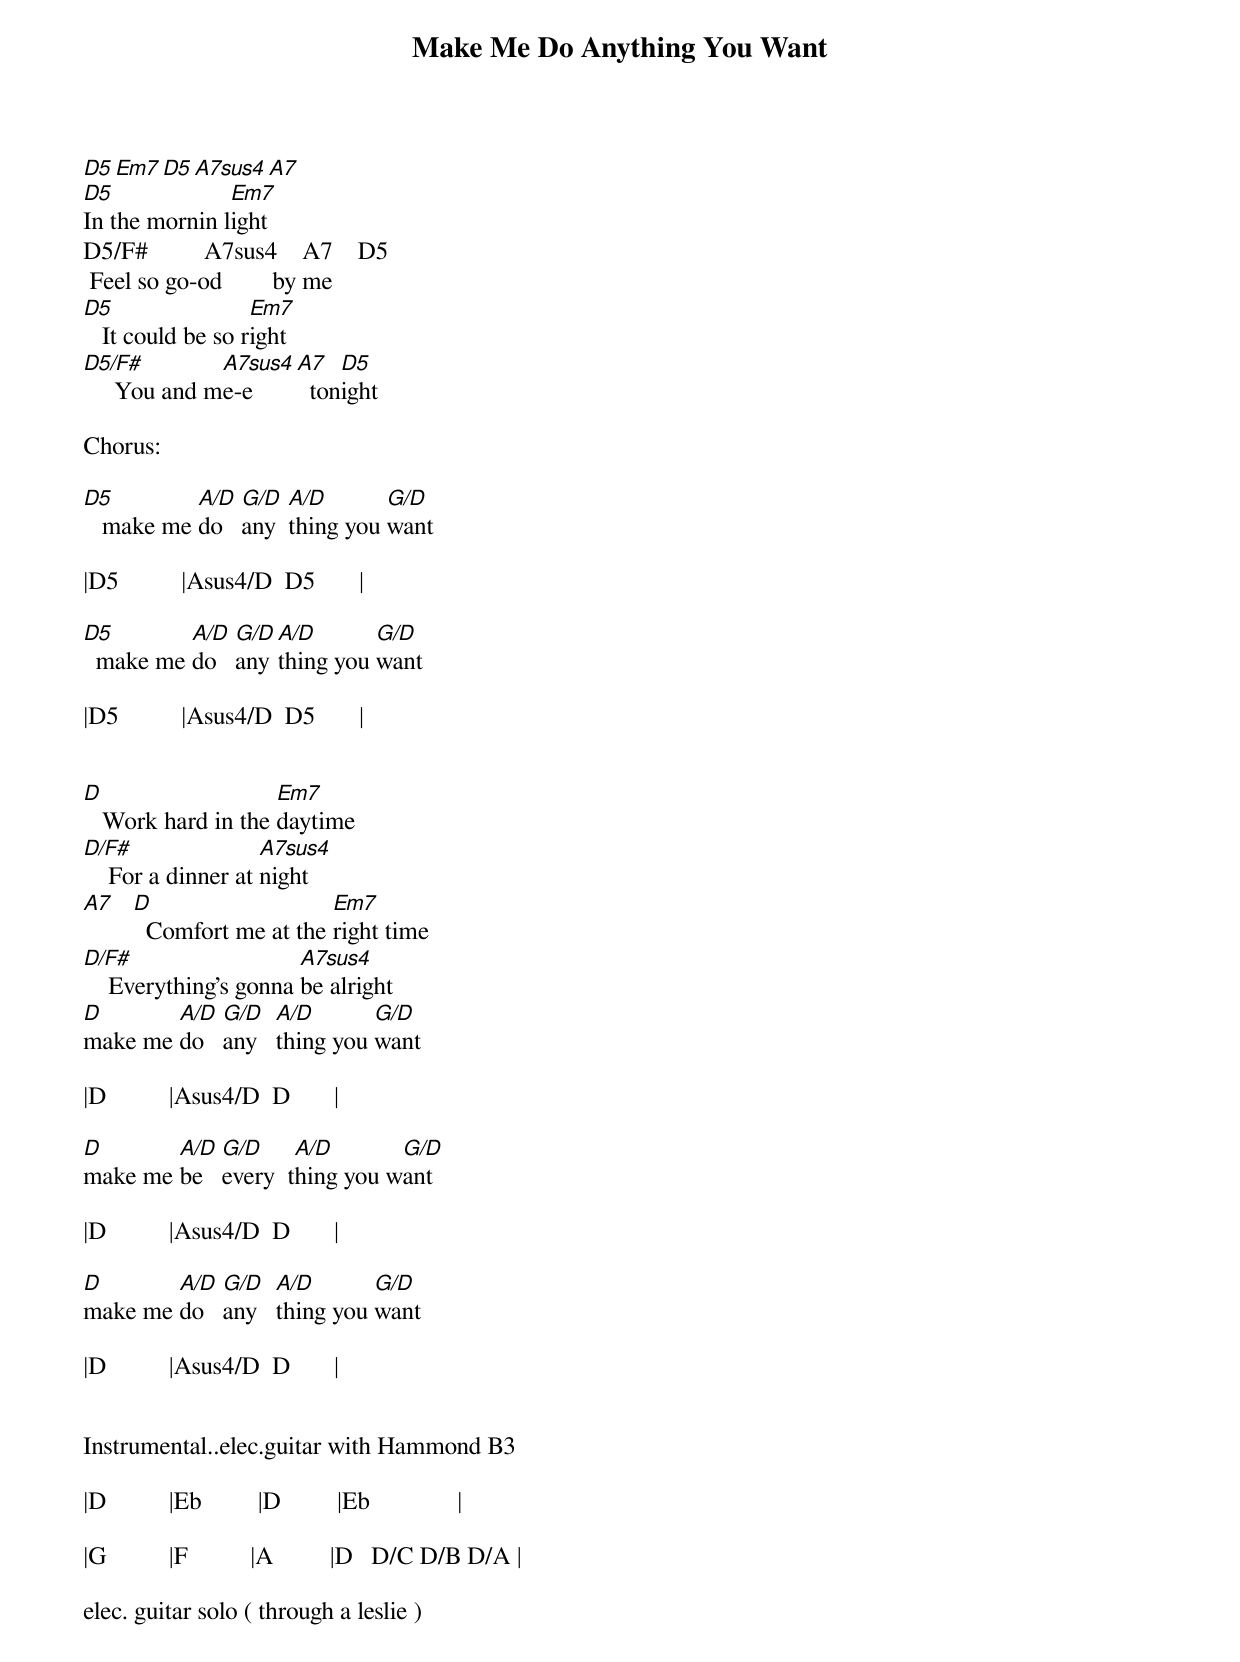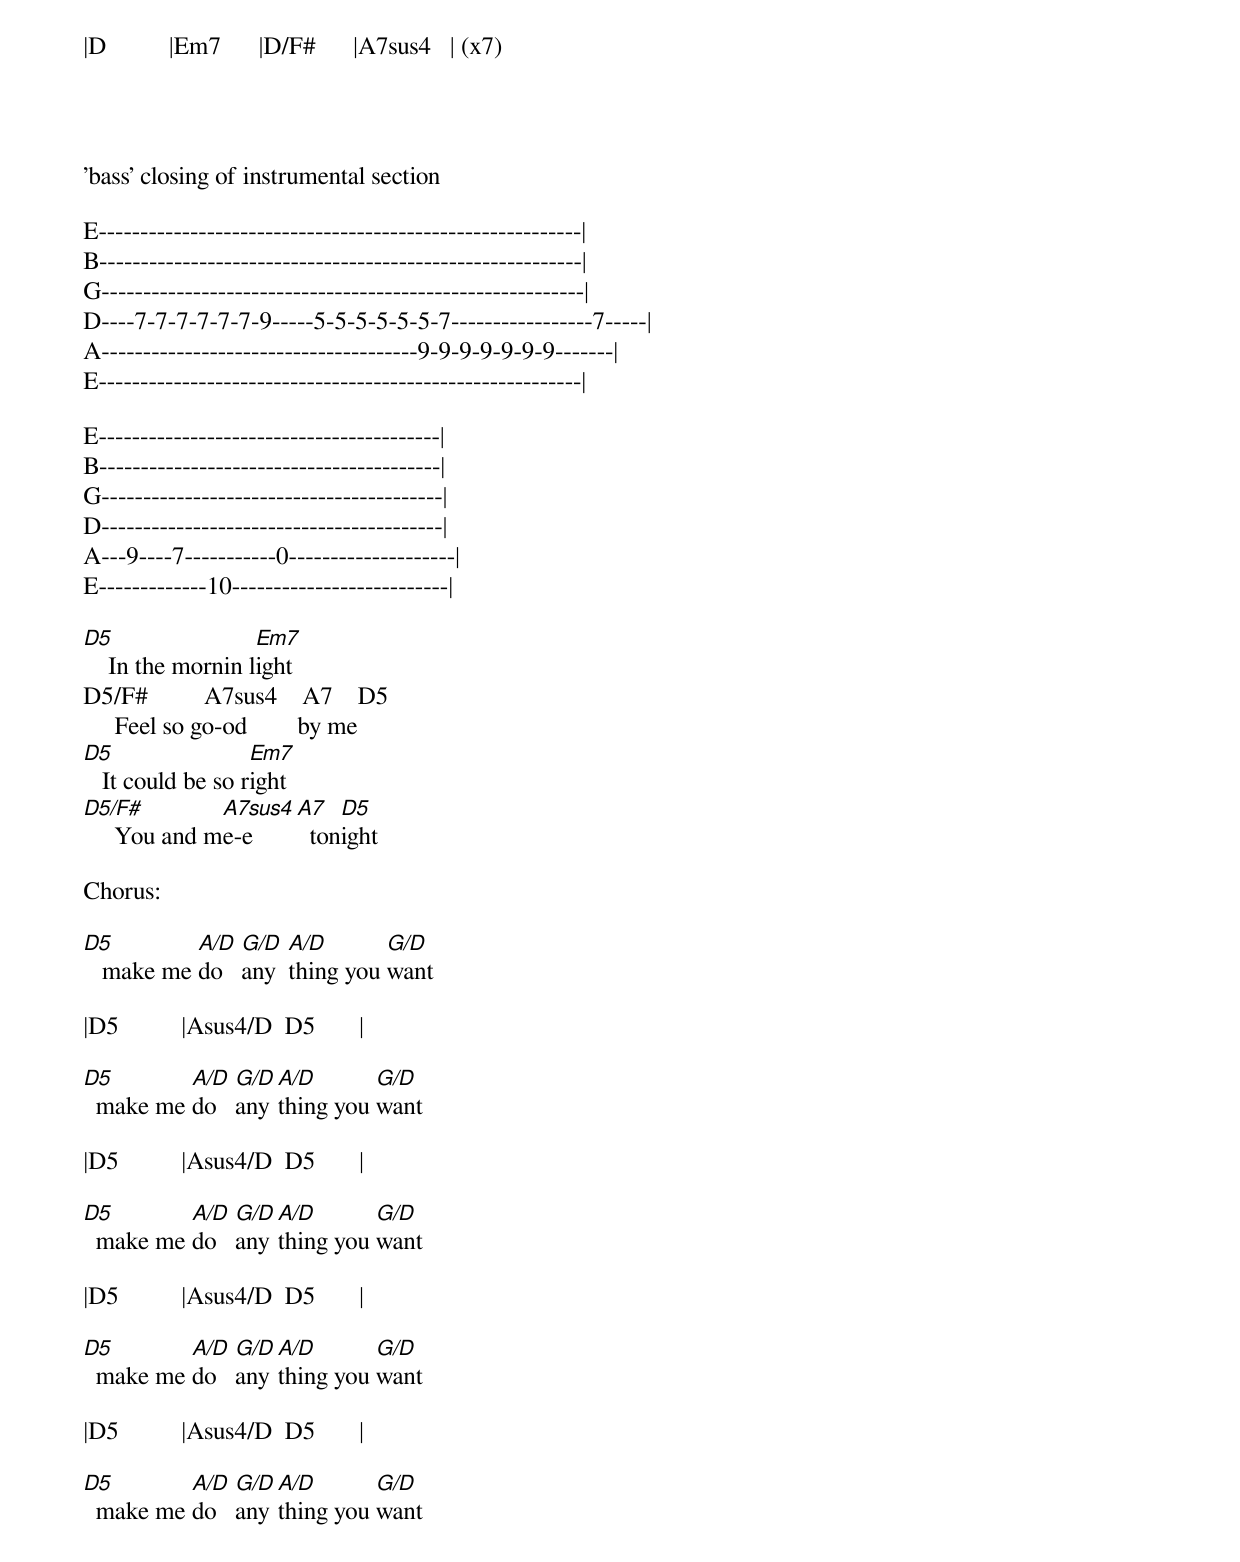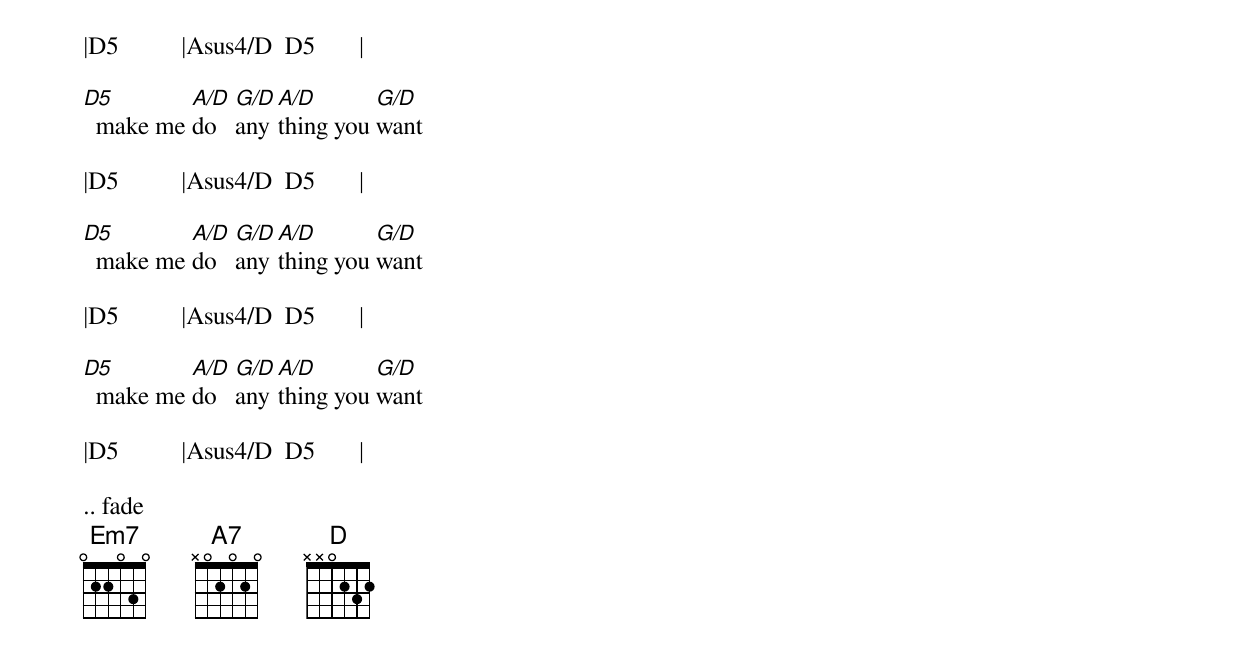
{title:Make Me Do Anything You Want}
{subtitle:}

[D5][Em7][D5][A7sus4][A7]
[D5]In the mornin l[Em7]ight
D5/F#         A7sus4    A7    D5
 Feel so go-od        by me
[D5]   It could be so r[Em7]ight
[D5/F#]     You and m[A7sus4]e-e     [A7]  ton[D5]ight

Chorus:

[D5]   make me [A/D]do   [G/D]any  [A/D]thing you [G/D]want

|D5          |Asus4/D  D5       |

[D5]  make me [A/D]do   [G/D]any [A/D]thing you [G/D]want

|D5          |Asus4/D  D5       |


[D]   Work hard in the [Em7]daytime
[D/F#]    For a dinner at [A7sus4]night
[A7]   [D]  Comfort me at the [Em7]right time
[D/F#]    Everything's gonna [A7sus4]be alright
[D]make me [A/D]do   [G/D]any   [A/D]thing you [G/D]want

|D          |Asus4/D  D       |

[D]make me [A/D]be   [G/D]every  t[A/D]hing you w[G/D]ant

|D          |Asus4/D  D       |

[D]make me [A/D]do   [G/D]any   [A/D]thing you [G/D]want

|D          |Asus4/D  D       |


Instrumental..elec.guitar with Hammond B3

|D          |Eb         |D         |Eb              |

|G          |F          |A         |D   D/C D/B D/A |

elec. guitar solo ( through a leslie )

|D          |Em7      |D/F#      |A7sus4   | (x7)




'bass' closing of instrumental section

E----------------------------------------------------------|
B----------------------------------------------------------|
G----------------------------------------------------------|
D----7-7-7-7-7-7-9-----5-5-5-5-5-5-7-----------------7-----|
A--------------------------------------9-9-9-9-9-9-9-------|
E----------------------------------------------------------|

E-----------------------------------------|
B-----------------------------------------|
G-----------------------------------------|
D-----------------------------------------|
A---9----7-----------0--------------------|
E-------------10--------------------------|

[D5]    In the mornin l[Em7]ight
D5/F#         A7sus4    A7    D5
     Feel so go-od        by me
[D5]   It could be so r[Em7]ight
[D5/F#]     You and m[A7sus4]e-e     [A7]  ton[D5]ight

Chorus:

[D5]   make me [A/D]do   [G/D]any  [A/D]thing you [G/D]want

|D5          |Asus4/D  D5       |

[D5]  make me [A/D]do   [G/D]any [A/D]thing you [G/D]want

|D5          |Asus4/D  D5       |

[D5]  make me [A/D]do   [G/D]any [A/D]thing you [G/D]want

|D5          |Asus4/D  D5       |

[D5]  make me [A/D]do   [G/D]any [A/D]thing you [G/D]want

|D5          |Asus4/D  D5       |

[D5]  make me [A/D]do   [G/D]any [A/D]thing you [G/D]want

|D5          |Asus4/D  D5       |

[D5]  make me [A/D]do   [G/D]any [A/D]thing you [G/D]want

|D5          |Asus4/D  D5       |

[D5]  make me [A/D]do   [G/D]any [A/D]thing you [G/D]want

|D5          |Asus4/D  D5       |

[D5]  make me [A/D]do   [G/D]any [A/D]thing you [G/D]want

|D5          |Asus4/D  D5       |

.. fade
